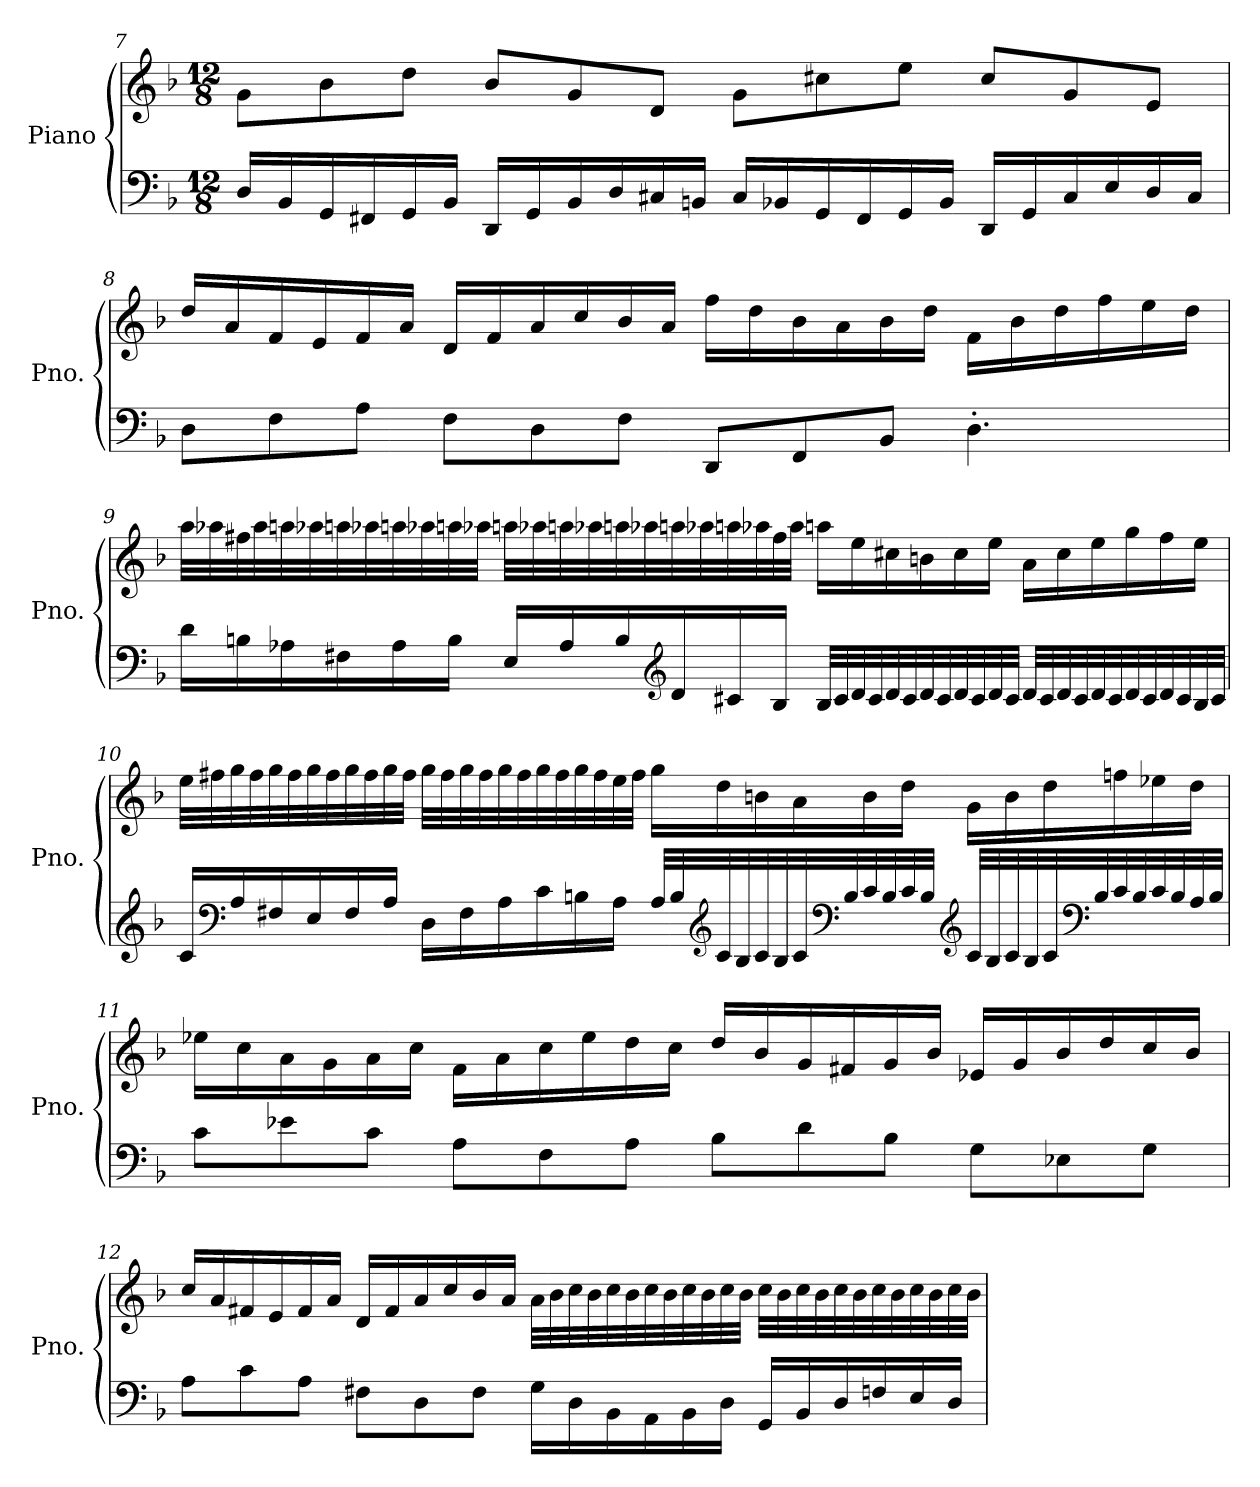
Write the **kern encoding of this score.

**kern	**kern
*part1	*part1
*staff2	*staff1
*I"Piano	*
*I'Pno.	*
!!LO:PB:g=z
*clefF4	*clefG2
*k[b-]	*k[b-]
*M12/8	*M12/8
=7	=7
16D/LL	8g\L
16BB-/	.
16GG/	8b-\
16FF#X/	.
16GG/	8dd\J
16BB-/JJ	.
16DD/LL	8b-/L
16GG/	.
16BB-/	8g/
16D/	.
16C#X/	8d/J
16BBn/JJ	.
16C#/LL	8g\L
16BB-X/	.
16GG/	8cc#X\
16FF#/	.
16GG/	8ee\J
16BB-/JJ	.
16DD/LL	8cc#/L
16GG/	.
16C#/	8g/
16E/	.
16D/	8e/J
16C#/JJ	.
!!LO:LB:g=z
=8	=8
8D\L	16dd/LL
.	16a/
8F\	16f/
.	16e/
8A\J	16f/
.	16a/JJ
8F\L	16d/LL
.	16f/
8D\	16a/
.	16cc/
8F\J	16b-/
.	16a/JJ
8DD/L	16ff\LL
.	16dd\
8FF/	16b-\
.	16a\
8BB-/J	16b-\
.	16dd\JJ
4.D'\	16f\LL
.	16b-\
.	16dd\
.	16ff\
.	16ee\
.	16dd\JJ
!!LO:LB:g=z
=9	=9
16d\LL	32aa\LLL
.	32aa-X\
16Bn\	32ff#X\
.	32aa-\
16A-X\	32aan\
.	32aa-X\
16F#X\	32aan\
.	32aa-X\
16A-\	32aan\
.	32aa-X\
16B\JJ	32aan\
.	32aa-X\JJJ
16E/LL	32aan\LLL
.	32aa-X\
16A-/	32aan\
.	32aa-X\
16B/	32aan\
.	32aa-X\
*clefG2	*
16d/	32aan\
.	32aa-X\
16c#X/	32aan\
.	32aa-X\
16B/JJ	32ff#\
.	32aa-\JJJ
32B/LLL	16aan\LL
32c#/	.
32d/	16ee\
32c#/	.
32d/	16cc#X\
32c#/	.
32d/	16bn\
32c#/	.
32d/	16cc#\
32c#/	.
32d/	16ee\JJ
32c#/JJJ	.
32d/LLL	16a\LL
32c#/	.
32d/	16cc#\
32c#/	.
32d/	16ee\
32c#/	.
32d/	16gg\
32c#/	.
32d/	16ff#\
32c#/	.
32B/	16ee\JJ
32c#/JJJ	.
!!LO:LB:g=z
=10	=10
16c/LL	32ee\LLL
.	32ff#X\
*clefF4	*
16A/	32gg\
.	32ff#\
16F#X/	32gg\
.	32ff#\
16E/	32gg\
.	32ff#\
16F#/	32gg\
.	32ff#\
16A/JJ	32gg\
.	32ff#\JJJ
16D\LL	32gg\LLL
.	32ff#\
16F#\	32gg\
.	32ff#\
16A\	32gg\
.	32ff#\
16c\	32gg\
.	32ff#\
16Bn\	32gg\
.	32ff#\
16A\JJ	32ee\
.	32ff#\JJJ
32A/LLL	16gg\LL
32B/	.
*clefG2	*
32c/	16dd\
32B/	.
32c/	16bn\
32B/	.
32c/	16a\
*clefF4	*
32B/	.
32c/	16b\
32B/	.
32c/	16dd\JJ
32B/JJJ	.
*clefG2	*
32c/LLL	16g\LL
32B/	.
32c/	16b\
32B/	.
32c/	16dd\
*clefF4	*
32B/	.
32c/	16ffn\
32B/	.
32c/	16ee-X\
32B/	.
32A/	16dd\JJ
32B/JJJ	.
!!LO:LB:g=z
=11	=11
8c\L	16ee-X\LL
.	16cc\
8e-X\	16a\
.	16g\
8c\J	16a\
.	16cc\JJ
8A\L	16f\LL
.	16a\
8F\	16cc\
.	16ee-\
8A\J	16dd\
.	16cc\JJ
8B-\L	16dd/LL
.	16b-/
8d\	16g/
.	16f#X/
8B-\J	16g/
.	16b-/JJ
8G\L	16e-X/LL
.	16g/
8E-X\	16b-/
.	16dd/
8G\J	16cc/
.	16b-/JJ
!!LO:LB:g=z
=12	=12
8A\L	16cc/LL
.	16a/
8c\	16f#X/
.	16e/
8A\J	16f#/
.	16a/JJ
8F#X\L	16d/LL
.	16f#/
8D\	16a/
.	16cc/
8F#\J	16b-/
.	16a/JJ
16G\LL	32a\LLL
.	32b-\
16D\	32cc\
.	32b-\
16BB-\	32cc\
.	32b-\
16AA\	32cc\
.	32b-\
16BB-\	32cc\
.	32b-\
16D\JJ	32cc\
.	32b-\JJJ
16GG/LL	32cc\LLL
.	32b-\
16BB-/	32cc\
.	32b-\
16D/	32cc\
.	32b-\
16Fn/	32cc\
.	32b-\
16E/	32cc\
.	32b-\
16D/JJ	32cc\
.	32b-\JJJ
=	=
*-	*-
